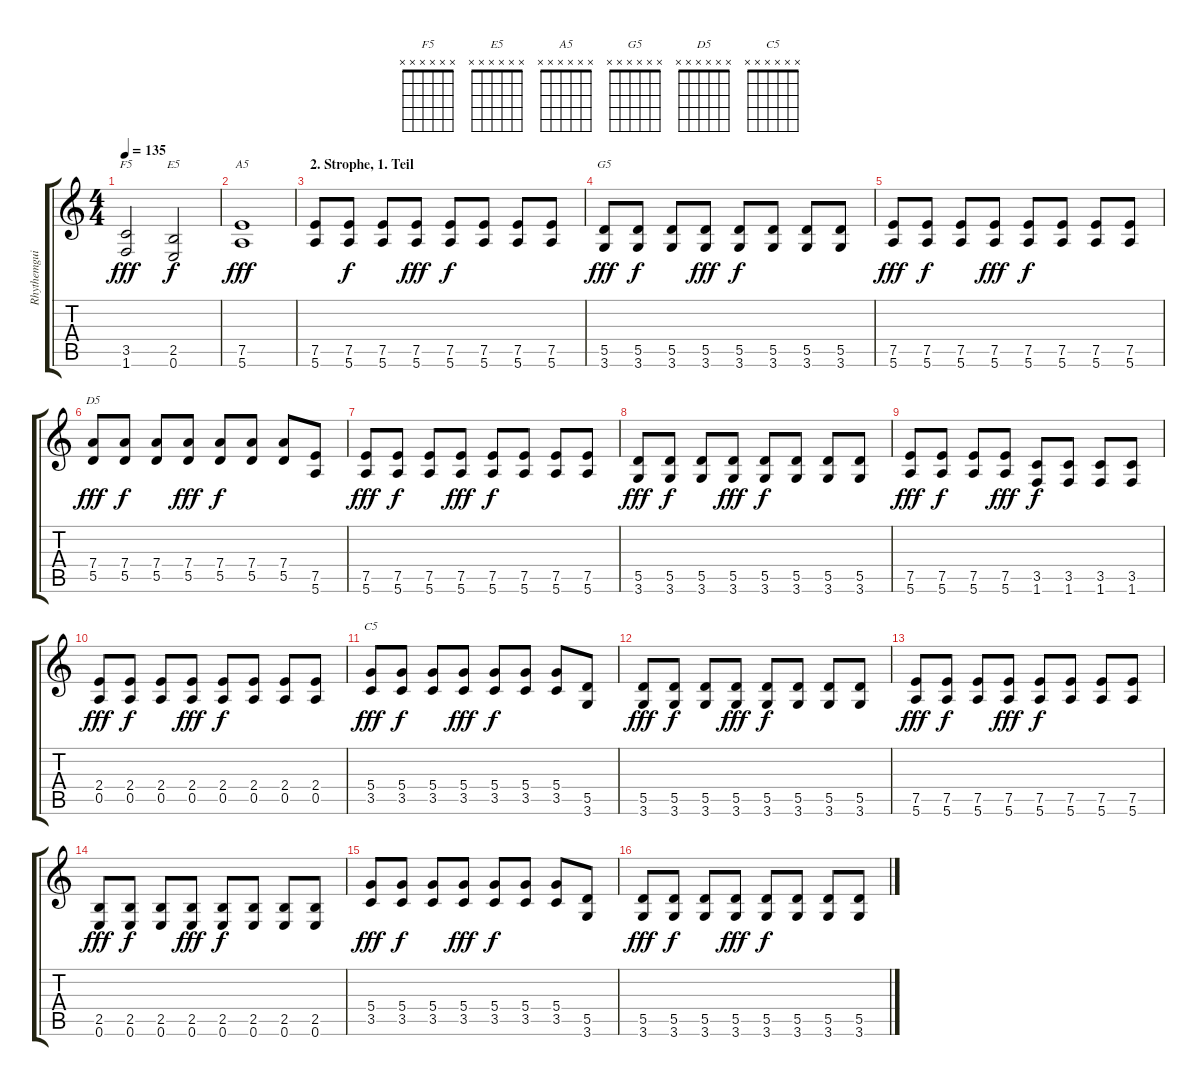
\track ("Rhythemguitar" "Rhythemgui") {instrument electricguitarmuted}
\staff {score tabs}
\tuning (E4 B3 G3 D3 A2 E2) {hide}
\chord ("F5" x x x x x x) {firstfret 0}
\chord ("E5" x x x x x x) {firstfret 0}
\chord ("A5" x x x x x x) {firstfret 0}
\chord ("G5" x x x x x x) {firstfret 0}
\chord ("D5" x x x x x x) {firstfret 0}
\chord ("C5" x x x x x x) {firstfret 0}
\ts (4 4)
\tempo 135
\clef g2
\ks c
(3.5 1.6).2{ch "F5" dy fff} (2.5 0.6).2{ch "E5" dy f} |
(7.5 5.6).1{ch "A5" dy fff} |
\section ("" "2. Strophe, 1. Teil")
(7.5 5.6).8{volume 13} (7.5 5.6).8{dy f} (7.5 5.6).8 (7.5 5.6).8{dy fff} (7.5 5.6).8{dy f} (7.5 5.6).8 (7.5 5.6).8 (7.5 5.6).8 |
(5.5 3.6).8{ch "G5" dy fff} (5.5 3.6).8{dy f} (5.5 3.6).8 (5.5 3.6).8{dy fff} (5.5 3.6).8{dy f} (5.5 3.6).8 (5.5 3.6).8 (5.5 3.6).8 |
(7.5 5.6).8{dy fff} (7.5 5.6).8{dy f} (7.5 5.6).8 (7.5 5.6).8{dy fff} (7.5 5.6).8{dy f} (7.5 5.6).8 (7.5 5.6).8 (7.5 5.6).8 |
(7.4 5.5).8{ch "D5" dy fff} (7.4 5.5).8{dy f} (7.4 5.5).8 (7.4 5.5).8{dy fff} (7.4 5.5).8{dy f} (7.4 5.5).8 (7.4 5.5).8 (7.5 5.6).8 |
(7.5 5.6).8{dy fff} (7.5 5.6).8{dy f} (7.5 5.6).8 (7.5 5.6).8{dy fff} (7.5 5.6).8{dy f} (7.5 5.6).8 (7.5 5.6).8 (7.5 5.6).8 |
(5.5 3.6).8{dy fff} (5.5 3.6).8{dy f} (5.5 3.6).8 (5.5 3.6).8{dy fff} (5.5 3.6).8{dy f} (5.5 3.6).8 (5.5 3.6).8 (5.5 3.6).8 |
(7.5 5.6).8{dy fff} (7.5 5.6).8{dy f} (7.5 5.6).8 (7.5 5.6).8{dy fff} (3.5 1.6).8{dy f} (3.5 1.6).8 (3.5 1.6).8 (3.5 1.6).8 |
(2.4 0.5).8{dy fff} (2.4 0.5).8{dy f} (2.4 0.5).8 (2.4 0.5).8{dy fff} (2.4 0.5).8{dy f} (2.4 0.5).8 (2.4 0.5).8 (2.4 0.5).8 |
(5.4 3.5).8{ch "C5" dy fff} (5.4 3.5).8{dy f} (5.4 3.5).8 (5.4 3.5).8{dy fff} (5.4 3.5).8{dy f} (5.4 3.5).8 (5.4 3.5).8 (5.5 3.6).8 |
(5.5 3.6).8{dy fff} (5.5 3.6).8{dy f} (5.5 3.6).8 (5.5 3.6).8{dy fff} (5.5 3.6).8{dy f} (5.5 3.6).8 (5.5 3.6).8 (5.5 3.6).8 |
(7.5 5.6).8{dy fff} (7.5 5.6).8{dy f} (7.5 5.6).8 (7.5 5.6).8{dy fff} (7.5 5.6).8{dy f} (7.5 5.6).8 (7.5 5.6).8 (7.5 5.6).8 |
(2.5 0.6).8{dy fff} (2.5 0.6).8{dy f} (2.5 0.6).8 (2.5 0.6).8{dy fff} (2.5 0.6).8{dy f} (2.5 0.6).8 (2.5 0.6).8 (2.5 0.6).8 |
(5.4 3.5).8{dy fff} (5.4 3.5).8{dy f} (5.4 3.5).8 (5.4 3.5).8{dy fff} (5.4 3.5).8{dy f} (5.4 3.5).8 (5.4 3.5).8 (5.5 3.6).8 |
(5.5 3.6).8{dy fff} (5.5 3.6).8{dy f} (5.5 3.6).8 (5.5 3.6).8{dy fff} (5.5 3.6).8{dy f} (5.5 3.6).8 (5.5 3.6).8 (5.5 3.6).8
